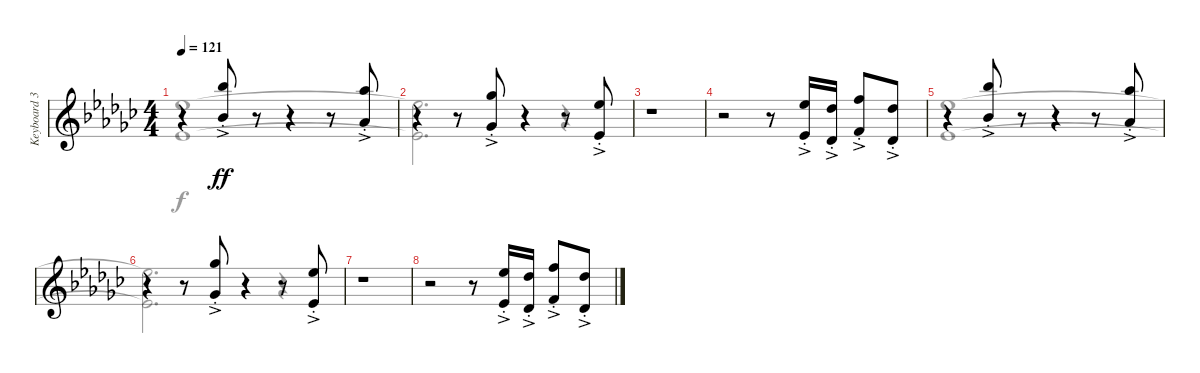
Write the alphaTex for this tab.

\track ("Keyboard 3 (strings)" "Keyboard 3") {instrument stringensemble1}
\staff {score}
\tuning (E5 B4 G4 D4 A3 E3 B2) {hide}
\voice
\ts (4 4)
\tempo 121
\clef g2
\ks ebminor
r.4{dy ff volume 3} (6.1{ac st} 3.3{st}).8 r.8 r.4 r.8 (9.2{ac st} 6.4{ac st}).8 |
r.4 r.8 (7.2{ac st} 4.4{ac st}).8 r.4 r.8 (4.2{ac st} 1.4{ac st}).8 |
r.1 |
r.2 r.8 (4.2{ac st} 1.4{ac st}).16 (2.2{ac st} 4.5{ac st}).16 (6.2{ac st} 3.4{ac st}).8 (2.2{ac st} 4.5{ac st}).8 |
r.4{volume 0} (6.1{ac st} 3.3{st}).8 r.8 r.4 r.8 (9.2{ac st} 6.4{ac st}).8 |
r.4 r.8 (7.2{ac st} 4.4{ac st}).8 r.4 r.8 (4.2{ac st} 1.4{ac st}).8 |
r.1 |
r.2 r.8 (4.2{ac st} 1.4{ac st}).16 (2.2{ac st} 4.5{ac st}).16 (6.2{ac st} 3.4{ac st}).8 (2.2{ac st} 4.5{ac st}).8
\voice
\clef g2
\ottava regular
\simile none
\ks ebminor
(13.4 11.6).1{dy f} |
(13.4{t} 11.6{t}).2{d} r.4 |
|
|
(13.4 11.6).1 |
(13.4{t} 11.6{t}).2{d} r.4 |
|
